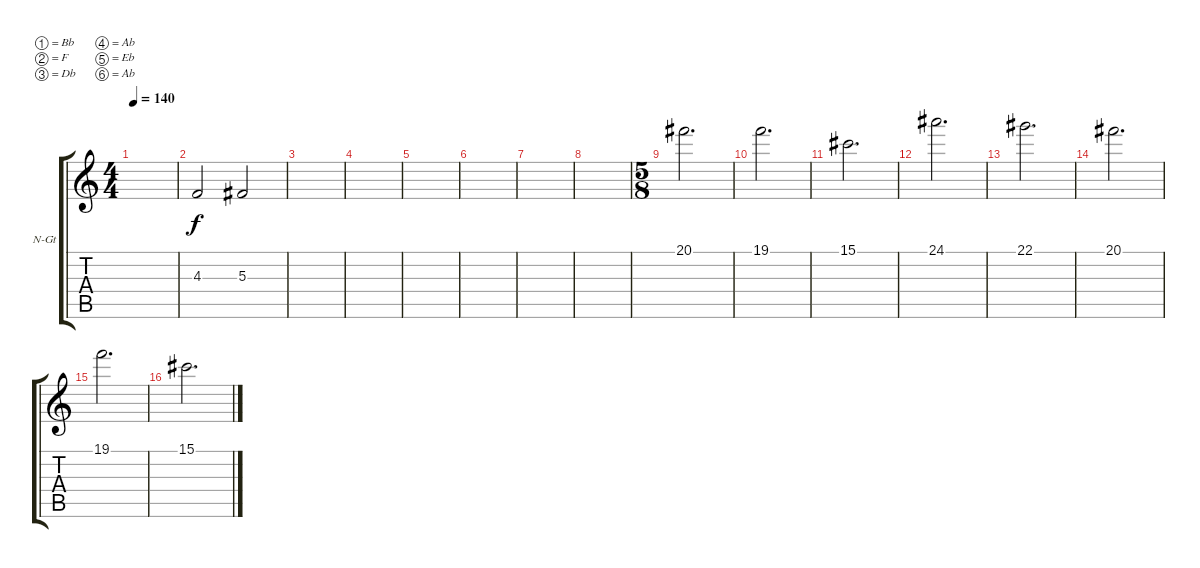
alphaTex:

\defaultSystemsLayout 4
\bracketExtendMode groupsimilarinstruments
\firstSystemTrackNameOrientation horizontal
\otherSystemsTrackNameOrientation horizontal
\track ("Nylon Guitar" "N-Gt") {instrument acousticguitarnylon}
\staff {score tabs}
\tuning (Bb3 F3 Db3 Ab2 Eb2 Ab1)
\ts (4 4)
\tempo 140
\clef g2
\scale
0.333333
\ks c
|
\scale
0.333333 4.3.2 5.3.2 |
\scale
0.333333 |
\scale
0.333333 |
\scale
0.333333 |
\scale
0.333333 |
\scale
0.256303 |
\scale
0.256303 |
\ts (5 8)
\scale
0.487395 20.1.2{d} |
\scale
0.333333 19.1.2{d} |
\scale
0.333333 15.1.2{d} |
\scale
0.333333 24.1.2{d} |
\scale
0.333333 22.1.2{d} |
\scale
0.333333 20.1.2{d} |
\scale
0.333333 19.1.2{d} |
\scale
0.333333 15.1.2{d}
